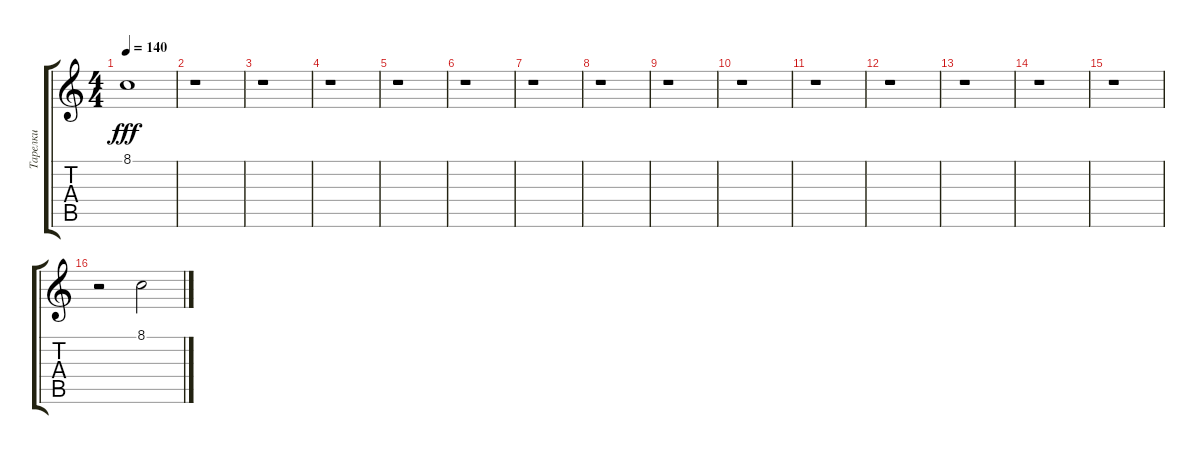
\track ("Тарелки" "Тарелки") {instrument reversecymbal}
\staff {score tabs}
\tuning (E4 B3 G3 D3 A2 E2) {hide}
\ts (4 4)
\tempo 140
\clef g2
\ks c
8.1.1{dy fff} |
r.1 |
r.1 |
r.1 |
r.1 |
r.1 |
r.1 |
r.1 |
r.1 |
r.1 |
r.1 |
r.1 |
r.1 |
r.1 |
r.1 |
r.2 8.1.2
